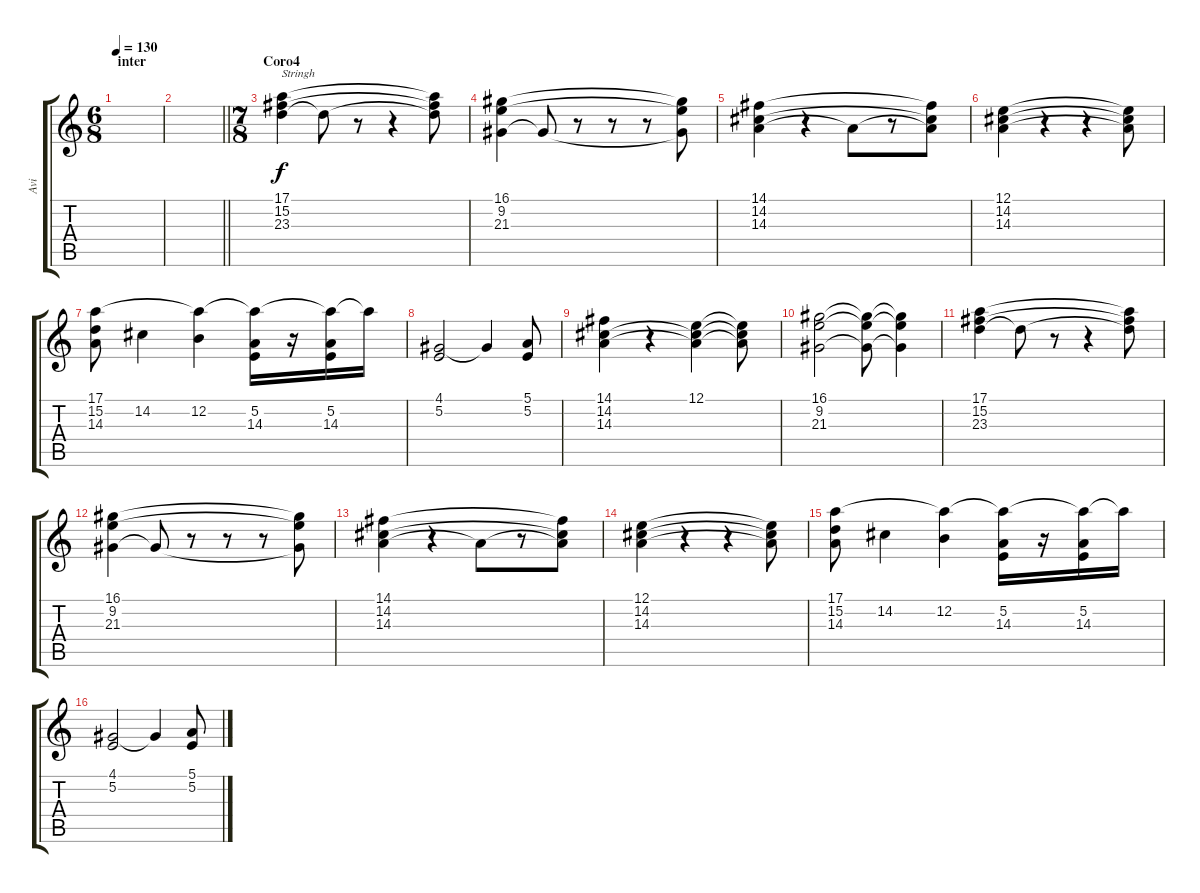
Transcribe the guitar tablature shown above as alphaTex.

\track ("Avi" "Avi") {instrument lead2sawtooth}
\staff {score tabs}
\tuning (E4 B3 G3 D3 A2 E2) {hide}
\ts (6 8)
\section ("" "inter")
\tempo 130
\clef g2
\ks c
|
\barLineRight lightlight
|
\ts (7 8)
\section ("" "Coro4")
(17.1 15.2 23.3).4{txt "Stringh" instrument stringensemble1} 15.2{t}.8 r.8 r.4 (17.1{t} 15.2{t} 23.3{t}).8 |
(16.1 9.2 21.3).4 9.2{t}.8 r.8 r.8 r.8 (16.1{t} 9.2{t} 21.3{t}).8 |
(14.1 14.2 14.3).4 r.4 14.3{t}.8 r.8 (14.1{t} 14.2{t} 14.3{t}).8 |
(12.1 14.2 14.3).4 r.4 r.4 (12.1{t} 14.2{t} 14.3{t}).8 |
(17.1 15.2 14.3).8 14.2.4 (17.1{t} 12.2).4 (17.1{t} 5.2 14.3).16 r.16 (17.1{t} 5.2 14.3).16 17.1{t}.16 |
(4.1 5.2).2 4.1{t}.4 (5.1 5.2).8 |
(14.1 14.2 14.3).4 r.4 (12.1 14.2{t} 14.3{t}).4 (12.1{t} 14.2{t} 14.3{t}).8 |
(16.1 9.2 21.3).2 (16.1{t} 9.2{t} 21.3{t}).8 (16.1{t} 9.2{t} 21.3{t}).4 |
(17.1 15.2 23.3).4 15.2{t}.8 r.8 r.4 (17.1{t} 15.2{t} 23.3{t}).8 |
(16.1 9.2 21.3).4 9.2{t}.8 r.8 r.8 r.8 (16.1{t} 9.2{t} 21.3{t}).8 |
(14.1 14.2 14.3).4 r.4 14.3{t}.8 r.8 (14.1{t} 14.2{t} 14.3{t}).8 |
(12.1 14.2 14.3).4 r.4 r.4 (12.1{t} 14.2{t} 14.3{t}).8 |
(17.1 15.2 14.3).8 14.2.4 (17.1{t} 12.2).4 (17.1{t} 5.2 14.3).16 r.16 (17.1{t} 5.2 14.3).16 17.1{t}.16 |
(4.1 5.2).2 4.1{t}.4 (5.1 5.2).8
